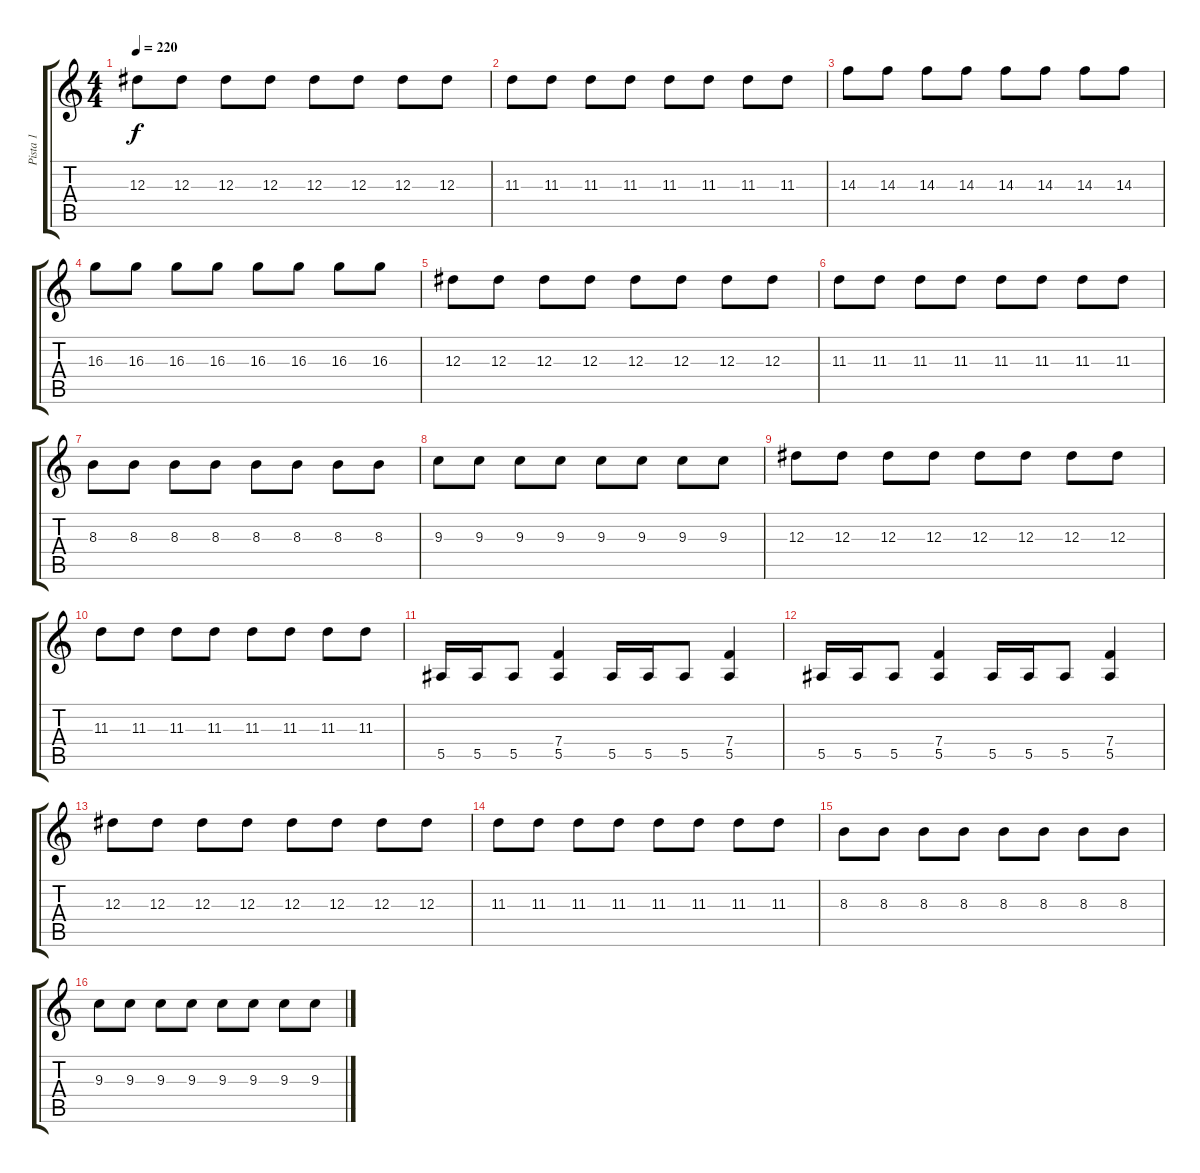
\track ("Pista 1" "Pista 1") {instrument distortionguitar}
\staff {score tabs}
\tuning (C4 G3 Eb3 Bb2 F2 C2) {hide}
\ts (4 4)
\tempo 220
\clef g2
\ks c
12.3.8{dy f} 12.3.8 12.3.8 12.3.8 12.3.8 12.3.8 12.3.8 12.3.8 |
11.3.8 11.3.8 11.3.8 11.3.8 11.3.8 11.3.8 11.3.8 11.3.8 |
14.3.8 14.3.8 14.3.8 14.3.8 14.3.8 14.3.8 14.3.8 14.3.8 |
16.3.8 16.3.8 16.3.8 16.3.8 16.3.8 16.3.8 16.3.8 16.3.8 |
12.3.8 12.3.8 12.3.8 12.3.8 12.3.8 12.3.8 12.3.8 12.3.8 |
11.3.8 11.3.8 11.3.8 11.3.8 11.3.8 11.3.8 11.3.8 11.3.8 |
8.3.8 8.3.8 8.3.8 8.3.8 8.3.8 8.3.8 8.3.8 8.3.8 |
9.3.8 9.3.8 9.3.8 9.3.8 9.3.8 9.3.8 9.3.8 9.3.8 |
12.3.8 12.3.8 12.3.8 12.3.8 12.3.8 12.3.8 12.3.8 12.3.8 |
11.3.8 11.3.8 11.3.8 11.3.8 11.3.8 11.3.8 11.3.8 11.3.8 |
5.5.16 5.5.16 5.5.8 (7.4 5.5).4 5.5.16 5.5.16 5.5.8 (7.4 5.5).4 |
5.5.16 5.5.16 5.5.8 (7.4 5.5).4 5.5.16 5.5.16 5.5.8 (7.4 5.5).4 |
12.3.8 12.3.8 12.3.8 12.3.8 12.3.8 12.3.8 12.3.8 12.3.8 |
11.3.8 11.3.8 11.3.8 11.3.8 11.3.8 11.3.8 11.3.8 11.3.8 |
8.3.8 8.3.8 8.3.8 8.3.8 8.3.8 8.3.8 8.3.8 8.3.8 |
9.3.8 9.3.8 9.3.8 9.3.8 9.3.8 9.3.8 9.3.8 9.3.8
